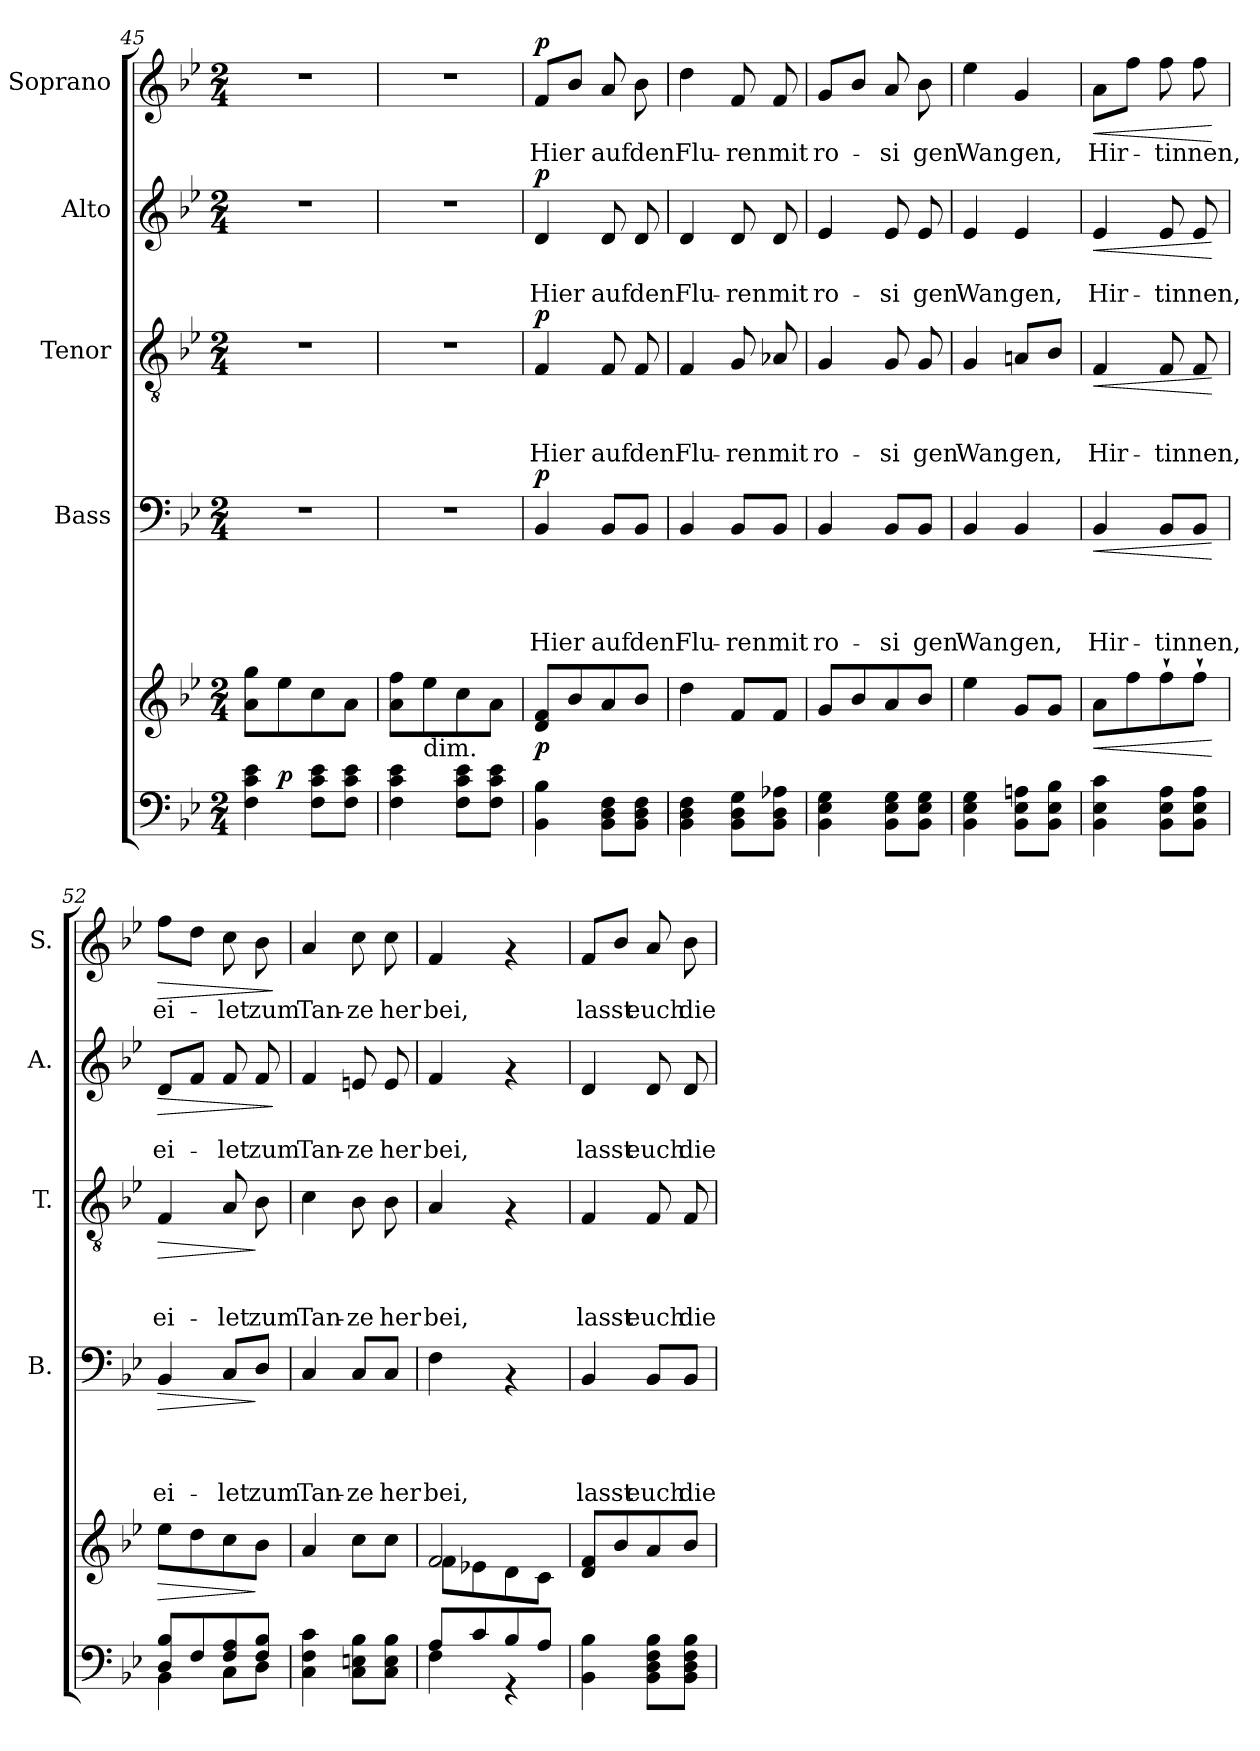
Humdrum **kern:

**kern	**dynam	**kern	**dynam	**kern	**text	**text	**text	**text	**dynam	**kern	**text	**text	**text	**dynam	**kern	**text	**text	**dynam	**kern	**text	**dynam
*part6	*part6	*part5	*part5	*part4	*part4	*part4	*part4	*part4	*part4	*part3	*part3	*part3	*part3	*part3	*part2	*part2	*part2	*part2	*part1	*part1	*part1
*staff6	*staff6	*staff5	*staff5	*staff4	*staff4	*staff4	*staff4	*staff4	*staff4	*staff3	*staff3	*staff3	*staff3	*staff3	*staff2	*staff2	*staff2	*staff2	*staff1	*staff1	*staff1
*	*	*	*	*I"Bass	*	*	*	*	*	*I"Tenor	*	*	*	*	*I"Alto	*	*	*	*I"Soprano	*	*
*	*	*	*	*I'B.	*	*	*	*	*	*I'T.	*	*	*	*	*I'A.	*	*	*	*I'S.	*	*
*clefF4	*	*clefG2	*	*clefF4	*	*	*	*	*	*clefGv2	*	*	*	*	*clefG2	*	*	*	*clefG2	*	*
*k[b-e-]	*	*k[b-e-]	*	*k[b-e-]	*	*	*	*	*	*k[b-e-]	*	*	*	*	*k[b-e-]	*	*	*	*k[b-e-]	*	*
*B-:	*	*B-:	*	*B-:	*	*	*	*	*	*B-:	*	*	*	*	*B-:	*	*	*	*B-:	*	*
*M2/4	*	*M2/4	*	*M2/4	*	*	*	*	*	*M2/4	*	*	*	*	*M2/4	*	*	*	*M2/4	*	*
=45	=45	=45	=45	=45	=45	=45	=45	=45	=45	=45	=45	=45	=45	=45	=45	=45	=45	=45	=45	=45	=45
*^	*	*	*	*	*	*	*	*	*	*	*	*	*	*	*	*	*	*	*	*	*
4F\ 4c\ 4e-\	8ryy	.	8a\ 8gg\L	.	2r	.	.	.	.	.	2r	.	.	.	.	2r	.	.	.	2r	.	.
!	!	!LO:DY:a	!	!	!	!	!	!	!	!	!	!	!	!	!	!	!	!	!	!	!	!
.	4.ryy	p	8ee-\	.	.	.	.	.	.	.	.	.	.	.	.	.	.	.	.	.	.	.
8F\ 8c\ 8e-\L	.	.	8cc\	.	.	.	.	.	.	.	.	.	.	.	.	.	.	.	.	.	.	.
8F\ 8c\ 8e-\J	.	.	8a\J	.	.	.	.	.	.	.	.	.	.	.	.	.	.	.	.	.	.	.
=46	=46	=46	=46	=46	=46	=46	=46	=46	=46	=46	=46	=46	=46	=46	=46	=46	=46	=46	=46	=46	=46	=46
4F\ 4c\ 4e-\	8ryy	.	8a\ 8ff\L	.	2r	.	.	.	.	.	2r	.	.	.	.	2r	.	.	.	2r	.	.
!	!LO:TX:a:t=dim.	!	!	!	!	!	!	!	!	!	!	!	!	!	!	!	!	!	!	!	!	!
.	4.ryy	.	8ee-\	.	.	.	.	.	.	.	.	.	.	.	.	.	.	.	.	.	.	.
8F\ 8c\ 8e-\L	.	.	8cc\	.	.	.	.	.	.	.	.	.	.	.	.	.	.	.	.	.	.	.
8F\ 8c\ 8e-\J	.	.	8a\J	.	.	.	.	.	.	.	.	.	.	.	.	.	.	.	.	.	.	.
!!LO:LB:g=z
=47	=47	=47	=47	=47	=47	=47	=47	=47	=47	=47	=47	=47	=47	=47	=47	=47	=47	=47	=47	=47	=47	=47
!	!	!	!	!LO:DY:b	!	!	!	!	!LO:LY:b	!LO:DY:a	!	!	!	!LO:LY:b	!LO:DY:a	!	!	!LO:LY:b	!LO:DY:a	!	!LO:LY:b	!LO:DY:a
*v	*v	*	*	*	*	*	*	*	*	*	*	*	*	*	*	*	*	*	*	*	*	*
4BB-\ 4B-\	.	8d/ 8f/L	p	4BB-/	.	.	.	Hier	p	4F/	.	.	Hier	p	4d/	.	Hier	p	8f/L	Hier	p
.	.	8b-/	.	.	.	.	.	.	.	.	.	.	.	.	.	.	.	.	8b-/J	.	.
!	!	!	!	!	!	!	!	!LO:LY:b	!	!	!	!	!LO:LY:b	!	!	!	!LO:LY:b	!	!	!LO:LY:b	!
8BB-\ 8D\ 8F\L	.	8a/	.	8BB-/L	.	.	.	auf	.	8F/	.	.	auf	.	8d/	.	auf	.	8a/	auf	.
!	!	!	!	!	!	!	!	!LO:LY:b	!	!	!	!	!LO:LY:b	!	!	!	!LO:LY:b	!	!	!LO:LY:b	!
8BB-\ 8D\ 8F\J	.	8b-/J	.	8BB-/J	.	.	.	den	.	8F/	.	.	den	.	8d/	.	den	.	8b-\	den	.
=48	=48	=48	=48	=48	=48	=48	=48	=48	=48	=48	=48	=48	=48	=48	=48	=48	=48	=48	=48	=48	=48
!	!	!	!	!	!	!	!	!LO:LY:b	!	!	!	!	!LO:LY:b	!	!	!	!LO:LY:b	!	!	!LO:LY:b	!
4BB-\ 4D\ 4F\	.	4dd\	.	4BB-/	.	.	.	Flu-	.	4F/	.	.	Flu-	.	4d/	.	Flu-	.	4dd\	Flu-	.
!	!	!	!	!	!	!	!	!LO:LY:b	!	!	!	!	!LO:LY:b	!	!	!	!LO:LY:b	!	!	!LO:LY:b	!
8BB-\ 8D\ 8G\L	.	8f/L	.	8BB-/L	.	.	.	-ren	.	8G/	.	.	-ren	.	8d/	.	-ren	.	8f/	-ren	.
!	!	!	!	!	!	!	!	!LO:LY:b	!	!	!	!	!LO:LY:b	!	!	!	!LO:LY:b	!	!	!LO:LY:b	!
8BB-\ 8D\ 8A-X\J	.	8f/J	.	8BB-/J	.	.	.	mit	.	8A-X/	.	.	mit	.	8d/	.	mit	.	8f/	mit	.
=49	=49	=49	=49	=49	=49	=49	=49	=49	=49	=49	=49	=49	=49	=49	=49	=49	=49	=49	=49	=49	=49
!	!	!	!	!	!	!	!	!LO:LY:b	!	!	!	!	!LO:LY:b	!	!	!	!LO:LY:b	!	!	!LO:LY:b	!
4BB-\ 4E-\ 4G\	.	8g/L	.	4BB-/	.	.	.	ro-	.	4G/	.	.	ro-	.	4e-/	.	ro-	.	8g/L	ro-	.
.	.	8b-/	.	.	.	.	.	.	.	.	.	.	.	.	.	.	.	.	8b-/J	.	.
!	!	!	!	!	!	!	!	!LO:LY:b	!	!	!	!	!LO:LY:b	!	!	!	!LO:LY:b	!	!	!LO:LY:b	!
8BB-\ 8E-\ 8G\L	.	8a/	.	8BB-/L	.	.	.	-si	.	8G/	.	.	-si	.	8e-/	.	-si	.	8a/	-si	.
!	!	!	!	!	!	!	!	!LO:LY:b	!	!	!	!	!LO:LY:b	!	!	!	!LO:LY:b	!	!	!LO:LY:b	!
8BB-\ 8E-\ 8G\J	.	8b-/J	.	8BB-/J	.	.	.	gen	.	8G/	.	.	gen	.	8e-/	.	gen	.	8b-\	gen	.
=50	=50	=50	=50	=50	=50	=50	=50	=50	=50	=50	=50	=50	=50	=50	=50	=50	=50	=50	=50	=50	=50
!	!	!	!	!	!	!	!	!LO:LY:b	!	!	!	!	!LO:LY:b	!	!	!	!LO:LY:b	!	!	!LO:LY:b	!
4BB-\ 4E-\ 4G\	.	4ee-\	.	4BB-/	.	.	.	Wan	.	4G/	.	.	Wan	.	4e-/	.	Wan	.	4ee-\	Wan	.
!	!	!	!	!	!	!	!	!LO:LY:b	!	!	!	!	!LO:LY:b	!	!	!	!LO:LY:b	!	!	!LO:LY:b	!
8BB-\ 8E-\ 8An\L	.	8g/L	.	4BB-/	.	.	.	gen,	.	8An/L	.	.	gen,	.	4e-/	.	gen,	.	4g/	gen,	.
8BB-\ 8E-\ 8B-\J	.	8g/J	.	.	.	.	.	.	.	8B-/J	.	.	.	.	.	.	.	.	.	.	.
=51	=51	=51	=51	=51	=51	=51	=51	=51	=51	=51	=51	=51	=51	=51	=51	=51	=51	=51	=51	=51	=51
!	!	!	!LO:HP:b	!	!	!	!	!LO:LY:b	!LO:HP:b	!	!	!	!LO:LY:b	!LO:HP:b	!	!	!LO:LY:b	!LO:HP:b	!	!LO:LY:b	!LO:HP:b
4BB-\ 4E-\ 4c\	.	8a\L	<	4BB-/	.	.	.	Hir-	<	4F/	.	.	Hir-	<	4e-/	.	Hir-	<	8a\L	Hir-	<
.	.	8ff\	.	.	.	.	.	.	.	.	.	.	.	.	.	.	.	.	8ff\J	.	.
!	!	!	!	!	!	!	!	!LO:LY:b	!	!	!	!	!LO:LY:b	!	!	!	!LO:LY:b	!	!	!LO:LY:b	!
8BB-\ 8E-\ 8A\L	.	8ff`>\	.	8BB-/L	.	.	.	-tin	.	8F/	.	.	-tin	.	8e-/	.	-tin	.	8ff\	-tin	.
!	!	!	!	!	!	!	!	!LO:LY:b	!	!	!	!	!LO:LY:b	!	!	!	!LO:LY:b	!	!	!LO:LY:b	!
8BB-\ 8E-\ 8A\J	.	8ff`>\J	.	8BB-/J	.	.	.	nen,	.	8F/	.	.	nen,	.	8e-/	.	nen,	.	8ff\	nen,	.
.	.	.	[	.	.	.	.	.	[	.	.	.	.	[	.	.	.	[	.	.	[
=52	=52	=52	=52	=52	=52	=52	=52	=52	=52	=52	=52	=52	=52	=52	=52	=52	=52	=52	=52	=52	=52
*^	*	*	*	*	*	*	*	*	*	*	*	*	*	*	*	*	*	*	*	*	*
!	!	!	!	!LO:HP:b	!	!	!	!	!LO:LY:b	!LO:HP:b	!	!	!	!LO:LY:b	!LO:HP:b	!	!	!LO:LY:b	!LO:HP:b	!	!LO:LY:b	!LO:HP:b
8D/ 8B-/L	4BB-\	.	8ee-\L	>	4BB-/	.	.	.	ei-	>	4F/	.	.	ei-	>	8d/L	.	ei-	>	8ff\L	ei-	>
8F/	.	.	8dd\	.	.	.	.	.	.	.	.	.	.	.	.	8f/J	.	.	.	8dd\J	.	.
!	!	!	!	!	!	!	!	!	!LO:LY:b	!	!	!	!	!LO:LY:b	!	!	!	!LO:LY:b	!	!	!LO:LY:b	!
8F/ 8A/	8C\L	.	8cc\	.	8C/L	.	.	.	-let	.	8A/	.	.	-let	.	8f/	.	-let	.	8cc\	-let	.
!	!	!	!	!	!	!	!	!	!LO:LY:b	!	!	!	!	!LO:LY:b	!	!	!	!LO:LY:b	!	!	!LO:LY:b	!
8F/ 8B-/J	8D\J	.	8b-\J	]	8D/J	.	.	.	zum	]	8B-\	.	.	zum	]	8f/	.	zum	.	8b-\	zum	.
*v	*v	*	*	*	*	*	*	*	*	*	*	*	*	*	*	*	*	*	*	*	*	*
.	.	.	.	.	.	.	.	.	.	.	.	.	.	.	.	.	.	]	.	.	]
=53	=53	=53	=53	=53	=53	=53	=53	=53	=53	=53	=53	=53	=53	=53	=53	=53	=53	=53	=53	=53	=53
!	!	!	!	!	!	!	!	!LO:LY:b	!	!	!	!	!LO:LY:b	!	!	!	!LO:LY:b	!	!	!LO:LY:b	!
4C\ 4F\ 4c\	.	4a/	.	4C/	.	.	.	Tan-	.	4c\	.	.	Tan-	.	4f/	.	Tan-	.	4a/	Tan-	.
!	!	!	!	!	!	!	!	!LO:LY:b	!	!	!	!	!LO:LY:b	!	!	!	!LO:LY:b	!	!	!LO:LY:b	!
8C\ 8En\ 8B-\L	.	8cc\L	.	8C/L	.	.	.	-ze	.	8B-\	.	.	-ze	.	8en/	.	-ze	.	8cc\	-ze	.
!	!	!	!	!	!	!	!	!LO:LY:b	!	!	!	!	!LO:LY:b	!	!	!	!LO:LY:b	!	!	!LO:LY:b	!
8C\ 8E\ 8B-\J	.	8cc\J	.	8C/J	.	.	.	her	.	8B-\	.	.	her	.	8e/	.	her	.	8cc\	her	.
!!LO:PB:g=z
=54	=54	=54	=54	=54	=54	=54	=54	=54	=54	=54	=54	=54	=54	=54	=54	=54	=54	=54	=54	=54	=54
*^	*	*^	*	*	*	*	*	*	*	*	*	*	*	*	*	*	*	*	*	*	*
!	!	!	!	!	!	!	!	!	!	!LO:LY:b	!	!	!	!	!LO:LY:b	!	!	!	!LO:LY:b	!	!	!LO:LY:b	!
8A/L	4F\	.	2f/	8f\L	.	4F\	.	.	.	bei,	.	4A/	.	.	bei,	.	4f/	.	bei,	.	4f/	bei,	.
8c/	.	.	.	8e-X\	.	.	.	.	.	.	.	.	.	.	.	.	.	.	.	.	.	.	.
8B-/	4rFF	.	.	8d\	.	4rAA	.	.	.	.	.	4rF	.	.	.	.	4rf	.	.	.	4rf	.	.
8A/J	.	.	.	8c\J	.	.	.	.	.	.	.	.	.	.	.	.	.	.	.	.	.	.	.
*v	*v	*	*	*	*	*	*	*	*	*	*	*	*	*	*	*	*	*	*	*	*	*	*
=55	=55	=55	=55	=55	=55	=55	=55	=55	=55	=55	=55	=55	=55	=55	=55	=55	=55	=55	=55	=55	=55	=55
!	!	!	!	!	!	!	!	!	!LO:LY:b	!	!	!	!	!LO:LY:b	!	!	!	!LO:LY:b	!	!	!LO:LY:b	!
*	*	*v	*v	*	*	*	*	*	*	*	*	*	*	*	*	*	*	*	*	*	*	*
4BB-\ 4B-\	.	8d/ 8f/L	.	4BB-/	.	.	.	lasst	.	4F/	.	.	lasst	.	4d/	.	lasst	.	8f/L	lasst	.
.	.	8b-/	.	.	.	.	.	.	.	.	.	.	.	.	.	.	.	.	8b-/J	.	.
!	!	!	!	!	!	!	!	!LO:LY:b	!	!	!	!	!LO:LY:b	!	!	!	!LO:LY:b	!	!	!LO:LY:b	!
8BB-\ 8D\ 8F\ 8B-\L	.	8a/	.	8BB-/L	.	.	.	euch	.	8F/	.	.	euch	.	8d/	.	euch	.	8a/	euch	.
!	!	!	!	!	!	!	!	!LO:LY:b	!	!	!	!	!LO:LY:b	!	!	!	!LO:LY:b	!	!	!LO:LY:b	!
8BB-\ 8D\ 8F\ 8B-\J	.	8b-/J	.	8BB-/J	.	.	.	die	.	8F/	.	.	die	.	8d/	.	die	.	8b-\	die	.
=	=	=	=	=	=	=	=	=	=	=	=	=	=	=	=	=	=	=	=	=	=
*-	*-	*-	*-	*-	*-	*-	*-	*-	*-	*-	*-	*-	*-	*-	*-	*-	*-	*-	*-	*-	*-
